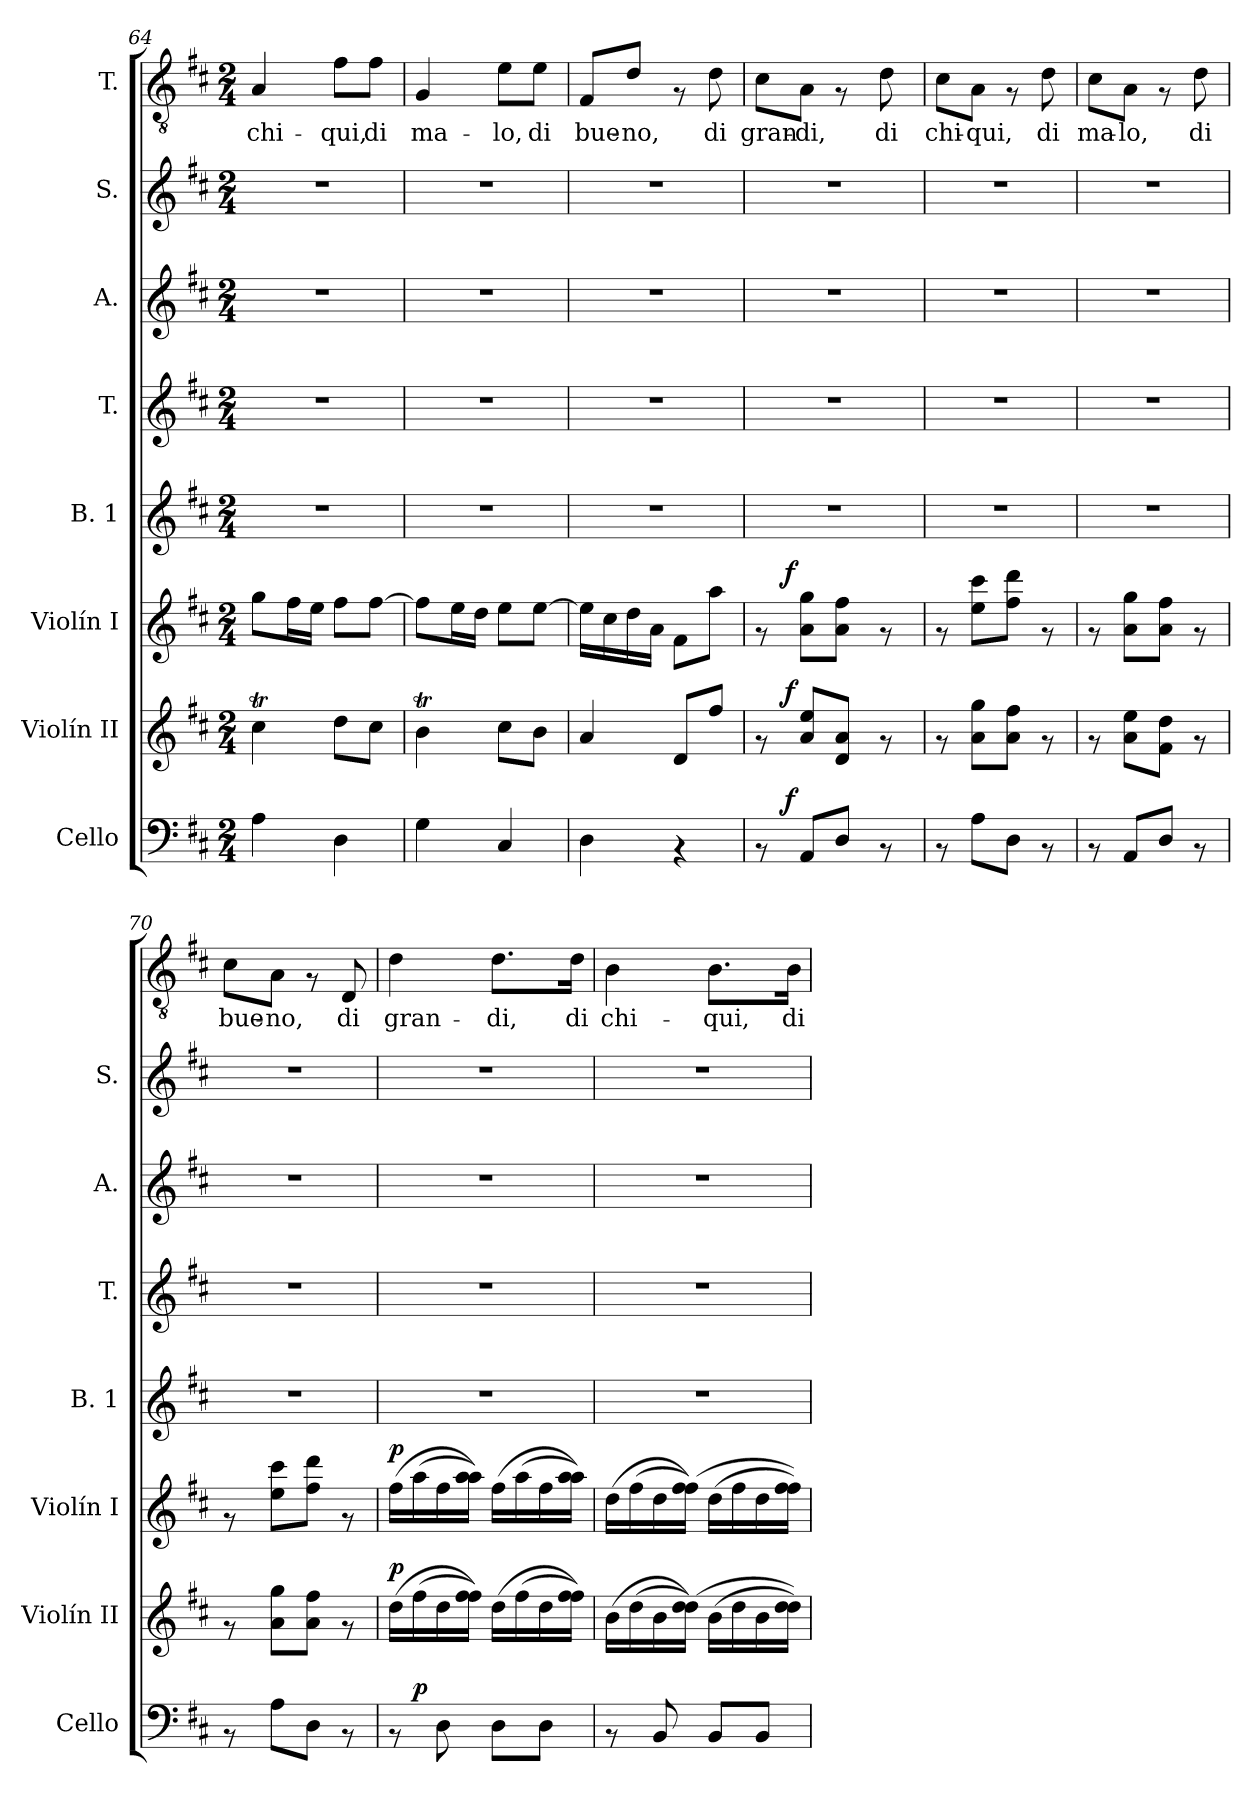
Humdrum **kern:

**kern	**dynam	**kern	**dynam	**kern	**dynam	**kern	**kern	**kern	**kern	**kern	**text
*part8	*part8	*part7	*part7	*part6	*part6	*part5	*part4	*part3	*part2	*part1	*part1
*staff8	*staff8	*staff7	*staff7	*staff6	*staff6	*staff5	*staff4	*staff3	*staff2	*staff1	*staff1
*I"Cello	*	*I"Violín II	*	*I"Violín I	*	*I"B. 1	*I"T.	*I"A.	*I"S.	*I"T.	*
*I'Cello	*	*I'Violín II	*	*I'Violín I	*	*I'B. 1	*I'T.	*I'A.	*I'S.	*	*
!!LO:LB:g=z
*clefF4	*	*clefG2	*	*clefG2	*	*clefG2	*clefG2	*clefG2	*clefG2	*clefGv2	*
*k[f#c#]	*	*k[f#c#]	*	*k[f#c#]	*	*k[f#c#]	*k[f#c#]	*k[f#c#]	*k[f#c#]	*k[f#c#]	*
*D:	*	*D:	*	*D:	*	*D:	*D:	*D:	*D:	*D:	*
*M2/4	*	*M2/4	*	*M2/4	*	*M2/4	*M2/4	*M2/4	*M2/4	*M2/4	*
=64	=64	=64	=64	=64	=64	=64	=64	=64	=64	=64	=64
!	!	!	!	!	!	!	!	!	!	!	!LO:LY:b
4A\	.	4cc#t\	.	8gg\L	.	2r	2r	2r	2r	4A/	chi-
.	.	.	.	16ff#\L	.	.	.	.	.	.	.
.	.	.	.	16ee\JJ	.	.	.	.	.	.	.
!	!	!	!	!	!	!	!	!	!	!	!LO:LY:b
4D\	.	8dd\L	.	8ff#\L	.	.	.	.	.	8f#\L	-qui,
!	!	!	!	!	!	!	!	!	!	!	!LO:LY:b
.	.	8cc#\J	.	[>8ff#\J	.	.	.	.	.	8f#\J	di
=65	=65	=65	=65	=65	=65	=65	=65	=65	=65	=65	=65
!	!	!	!	!	!	!	!	!	!	!	!LO:LY:b
4G\	.	4bT\	.	8ff#\L]	.	2r	2r	2r	2r	4G/	ma-
.	.	.	.	16ee\L	.	.	.	.	.	.	.
.	.	.	.	16dd\JJ	.	.	.	.	.	.	.
!	!	!	!	!	!	!	!	!	!	!	!LO:LY:b
4C#/	.	8cc#\L	.	8ee\L	.	.	.	.	.	8e\L	-lo,
!	!	!	!	!	!	!	!	!	!	!	!LO:LY:b
.	.	8b\J	.	[>8ee\J	.	.	.	.	.	8e\J	di
=66	=66	=66	=66	=66	=66	=66	=66	=66	=66	=66	=66
!	!	!	!	!	!	!	!	!	!	!	!LO:LY:b
4D\	.	4a/	.	16ee\LL]	.	2r	2r	2r	2r	8F#/L	bue-
.	.	.	.	16cc#\	.	.	.	.	.	.	.
!	!	!	!	!	!	!	!	!	!	!	!LO:LY:b
.	.	.	.	16dd\	.	.	.	.	.	8d/J	-no,
.	.	.	.	16a\JJ	.	.	.	.	.	.	.
4rAA	.	8d/L	.	8f#\L	.	.	.	.	.	8rF	.
!	!	!	!	!	!	!	!	!	!	!	!LO:LY:b
.	.	8ff#/J	.	8aa\J	.	.	.	.	.	8d\	di
=67	=67	=67	=67	=67	=67	=67	=67	=67	=67	=67	=67
!	!	!	!	!	!	!	!	!	!	!	!LO:LY:b
*^	*	*^	*	*^	*	*	*	*	*	*	*
8rAA	16.ryy	.	8rf	16.ryy	.	8rf	16.ryy	.	2r	2r	2r	2r	8c#\L	gran-
!	!	!LO:DY:a	!	!	!LO:DY:a	!	!	!LO:DY:a	!	!	!	!	!	!
.	4ryy	f	.	4ryy	f	.	4ryy	f	.	.	.	.	.	.
!	!	!	!	!	!	!	!	!	!	!	!	!	!	!LO:LY:b
8AA/L	.	.	8a/ 8ee/L	.	.	8a\ 8gg\L	.	.	.	.	.	.	8A\J	-di,
8D/J	.	.	8d/ 8a/J	.	.	8a\ 8ff#\J	.	.	.	.	.	.	8rF	.
.	8ryy	.	.	8ryy	.	.	8ryy	.	.	.	.	.	.	.
!	!	!	!	!	!	!	!	!	!	!	!	!	!	!LO:LY:b
8rAA	.	.	8rf	.	.	8rf	.	.	.	.	.	.	8d\	di
.	32ryy	.	.	32ryy	.	.	32ryy	.	.	.	.	.	.	.
=68	=68	=68	=68	=68	=68	=68	=68	=68	=68	=68	=68	=68	=68	=68
!	!	!	!	!	!	!	!	!	!	!	!	!	!	!LO:LY:b
*v	*v	*	*	*	*	*v	*v	*	*	*	*	*	*	*
*	*	*v	*v	*	*	*	*	*	*	*	*	*
8rAA	.	8rf	.	8rf	.	2r	2r	2r	2r	8c#\L	chi-
!	!	!	!	!	!	!	!	!	!	!	!LO:LY:b
8A\L	.	8a\ 8gg\L	.	8ee\ 8ccc#\L	.	.	.	.	.	8A\J	-qui,
8D\J	.	8a\ 8ff#\J	.	8ff#\ 8ddd\J	.	.	.	.	.	8rF	.
!	!	!	!	!	!	!	!	!	!	!	!LO:LY:b
8rAA	.	8rf	.	8rf	.	.	.	.	.	8d\	di
=69	=69	=69	=69	=69	=69	=69	=69	=69	=69	=69	=69
!	!	!	!	!	!	!	!	!	!	!	!LO:LY:b
8rAA	.	8rf	.	8rf	.	2r	2r	2r	2r	8c#\L	ma-
!	!	!	!	!	!	!	!	!	!	!	!LO:LY:b
8AA/L	.	8a\ 8ee\L	.	8a\ 8gg\L	.	.	.	.	.	8A\J	-lo,
8D/J	.	8f#\ 8dd\J	.	8a\ 8ff#\J	.	.	.	.	.	8rF	.
!	!	!	!	!	!	!	!	!	!	!	!LO:LY:b
8rAA	.	8rf	.	8rf	.	.	.	.	.	8d\	di
=70	=70	=70	=70	=70	=70	=70	=70	=70	=70	=70	=70
!	!	!	!	!	!	!	!	!	!	!	!LO:LY:b
8rAA	.	8rf	.	8rf	.	2r	2r	2r	2r	8c#\L	bue-
!	!	!	!	!	!	!	!	!	!	!	!LO:LY:b
8A\L	.	8a\ 8gg\L	.	8ee\ 8ccc#\L	.	.	.	.	.	8A\J	-no,
8D\J	.	8a\ 8ff#\J	.	8ff#\ 8ddd\J	.	.	.	.	.	8rF	.
!	!	!	!	!	!	!	!	!	!	!	!LO:LY:b
8rAA	.	8rf	.	8rf	.	.	.	.	.	8D/	di
!!LO:LB:g=z
=71	=71	=71	=71	=71	=71	=71	=71	=71	=71	=71	=71
!	!	!	!LO:DY:a	!	!LO:DY:a	!	!	!	!	!	!LO:LY:b
*^	*	*	*	*	*	*	*	*	*	*	*
8rAA	16ryy	.	(>16dd\LL	p	(>16ff#\LL	p	2r	2r	2r	2r	4d\	gran-
!	!	!LO:DY:a	!	!	!	!	!	!	!	!	!	!
.	4..ryy	p	(>16ff#\	.	(>16aa\	.	.	.	.	.	.	.
8D\	.	.	16dd\	.	16ff#\	.	.	.	.	.	.	.
.	.	.	16ff#\ 16ff#\JJ))	.	16aa\ 16aa\JJ))	.	.	.	.	.	.	.
!	!	!	!	!	!	!	!	!	!	!	!	!LO:LY:b
8D\L	.	.	(>16dd\LL	.	(>16ff#\LL	.	.	.	.	.	8.d\L	-di,
.	.	.	(>16ff#\	.	(>16aa\	.	.	.	.	.	.	.
8D\J	.	.	16dd\	.	16ff#\	.	.	.	.	.	.	.
!	!	!	!	!	!	!	!	!	!	!	!	!LO:LY:b
.	.	.	16ff#\ 16ff#\JJ))	.	16aa\ 16aa\JJ))	.	.	.	.	.	16d\Jk	di
=72	=72	=72	=72	=72	=72	=72	=72	=72	=72	=72	=72	=72
!	!	!	!	!	!	!	!	!	!	!	!	!LO:LY:b
*v	*v	*	*	*	*	*	*	*	*	*	*	*
8rAA	.	(>16b\LL	.	(>16dd\LL	.	2r	2r	2r	2r	4B\	chi-
.	.	(>16dd\	.	(>16ff#\	.	.	.	.	.	.	.
8BB/	.	16b\	.	16dd\	.	.	.	.	.	.	.
.	.	(>16dd\ 16dd\JJ))	.	(>16ff#\ 16ff#\JJ))	.	.	.	.	.	.	.
!	!	!	!	!	!	!	!	!	!	!	!LO:LY:b
8BB/L	.	(>16b\LL	.	(>16dd\LL	.	.	.	.	.	8.B\L	-qui,
.	.	16dd\	.	16ff#\	.	.	.	.	.	.	.
8BB/J	.	16b\	.	16dd\	.	.	.	.	.	.	.
!	!	!	!	!	!	!	!	!	!	!	!LO:LY:b
.	.	16dd\ 16dd\JJ))	.	16ff#\ 16ff#\JJ))	.	.	.	.	.	16B\Jk	di
=	=	=	=	=	=	=	=	=	=	=	=
*-	*-	*-	*-	*-	*-	*-	*-	*-	*-	*-	*-
